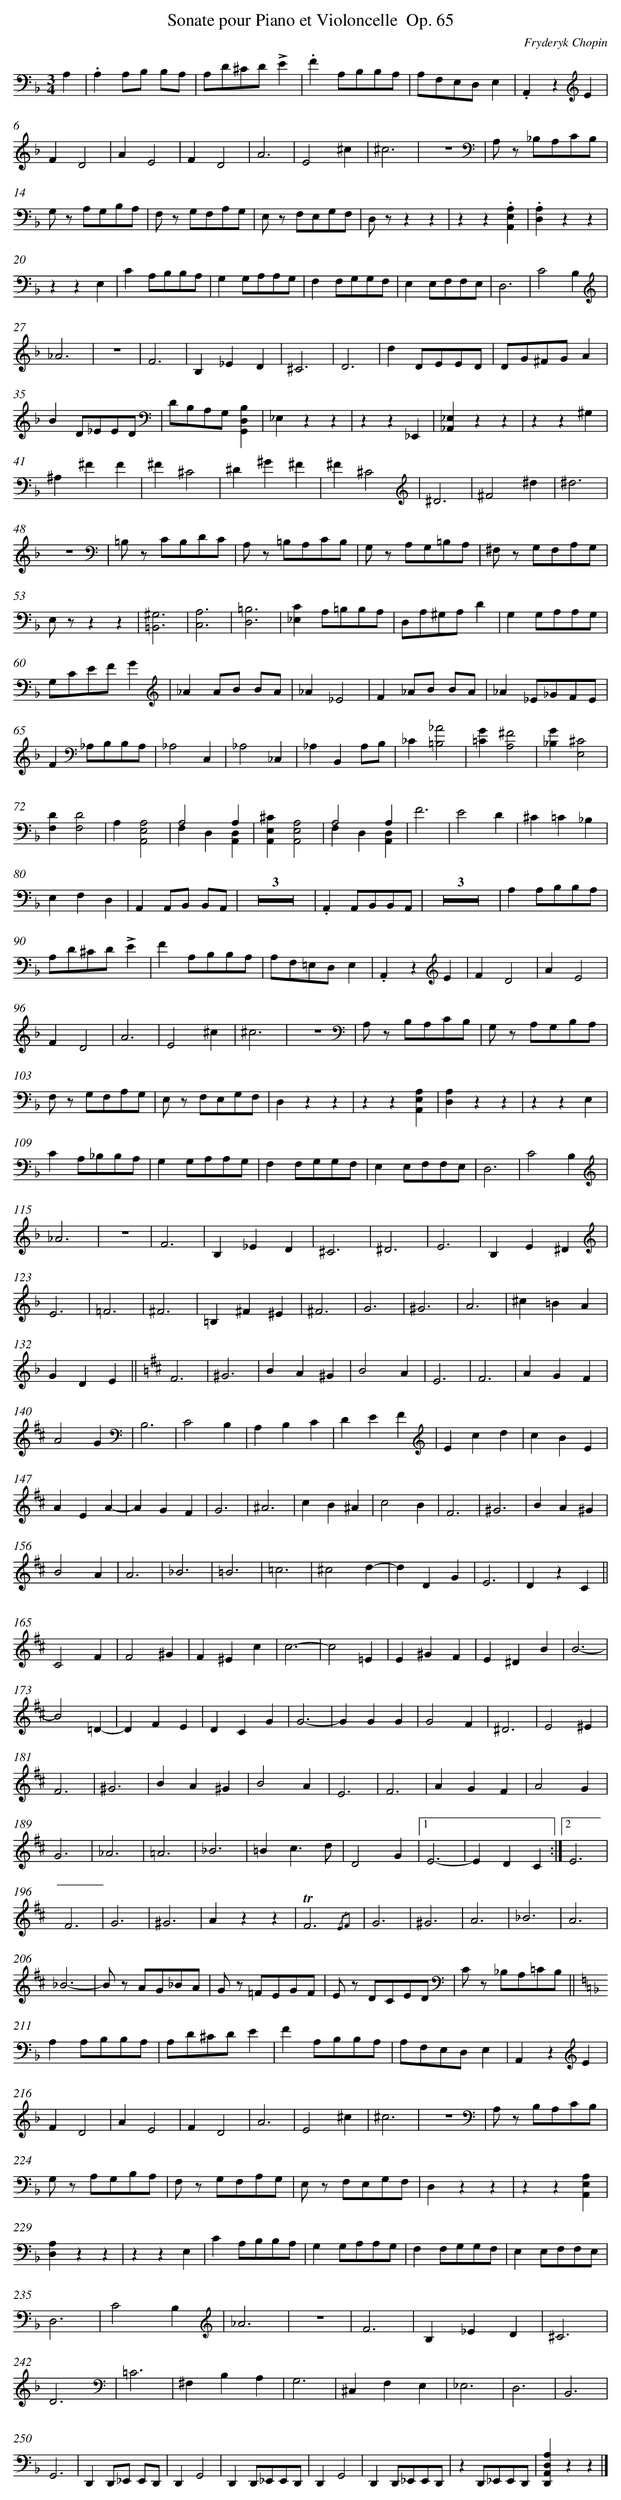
X:1
T: Sonate pour Piano et Violoncelle	 Op. 65
C: Fryderyk Chopin
L: 1/8
M: 3/4
K: F clef=bass
A,2 [I:setbarnb 1]|
.A,2A,B, B,A, |
A,D^CD!accent!E2 |
.F2A,B,B,A, |
A,F,E,D,E,2 |
.A,,2z2[K:clef=treble]E2 |
F2D4 |
A2E4 |
F2D4 |
A6 |
E4^c2 |
^c6 |
z6[K:clef=bass] |
A, z _B,A,CB, |
G, z A,G,B,A, |
F, z G,F,A,G, |
E, z F,E,G,F, |
D, zz2z2 |
z2z2.[A,2E,2A,,2] |
.[A,2D,2]z2z2 |
z2z2E,2 |
C2A,B,B,A, |
G,2G,A,A,G, |
F,2F,G,G,F, |
E,2E,F,F,E, |
D,6 |
C4B,2[K:clef=treble] |
_A6 |
z6 |
F6 |
B,2_E2D2 |
^C6 |
D6 |
d2DEED |
DG^FGA2 |
B2D_EED[K:clef=bass] |
DB,A,G,[B,2D,2G,,2] |
_E,2z2z2 |
z2z2_E,,2 |
[_E,2_A,,2]z2z2 |
z2z2^G,2 |
^A,2^F2F2 |
^F2^C4 |
^D2^G2^F2 |
^F2^C4[K:clef=treble] |
^D6 |
^F4^d2 |
^d6 |
z6[K:clef=bass] |
=B, z CB,DC |
A, z =B,A,CB, |
G, z A,G,=B,A, |
^F, z G,F,A,G, |
E, zz2z2 |
[^G,6=B,,6] |
[A,6C,6] |
[=B,6D,6] |
[C2_E,2]A,=B,B,A, |
D,A,^G,A,D2 |
G,2G,A,A,G, |
G,CEFG2[K:clef=treble] |
_A2AB BA |
_A2_E4 |
F2_AB BA |
_A2_E_GFE |
F2[K:clef=bass]_A,B,B,A, |
_A,4C,2 |
_A,4_C,2 |
_A,2B,,2A,B, |
_C2[_A4=B,4] |
[G2=C2][^F4A,4] |
[G2_B,2][^C4E,4] |
[D2F,2][D4F,4] |
A,2[A,4E,4A,,4] |
A,4A,2 & F,2D,2[D,2A,,2] |
[^C2E,2A,,2][A,4E,4A,,4] |
A,4A,2 & F,2D,2[D,2A,,2] |
F6 |
E4D2 |
^C2=C2_B,2 |
E,2F,2D,2 |
A,,2A,,B,, B,,A,, |
Z3 |
.A,,2A,,B,,B,,A,, |
Z3 |
A,2A,B,B,A, |
A,D^CD!accent!E2 |
F2A,B,B,A, |
A,F,=E,D,E,2 |
.A,,2z2[K:clef=treble]E2 |
F2D4 |
A2E4 |
F2D4 |
A6 |
E4^c2 |
^c6 |
z6[K:clef=bass] |
A, z B,A,CB, |
G, z A,G,B,A, |
F, z G,F,A,G, |
E, z F,E,G,F, |
D,2z2z2 |
z2z2[A,2E,2A,,2] |
[A,2D,2]z2z2 |
z2z2E,2 |
C2A,_B,B,A, |
G,2G,A,A,G, |
F,2F,G,G,F, |
E,2E,F,F,E, |
D,6 |
C4B,2[K:clef=treble] |
_A6 |
z6 |
F6 |
B,2_E2D2 |
^C6 |
^D6 |
E6 |
B,2E2^D2[K:clef=treble] |
E6 |
=F6 |
^F6 |
=B,2^F2^E2 |
^F6 |
G6 |
^G6 |
A6 |
^c2=B2A2 |
G2D2E2 ||
 [K:D] F6 |
^G6 |
B2A2^G2 |
B4A2 |
E6 |
F6 |
A2G2F2 |
A4G2[K:clef=bass] |
B,6 |
C4B,2 |
A,2B,2C2 |
D2E2F2[K:clef=treble] |
E2c2d2 |
c2B2E2 |
A2E2A2- |
A2G2F2 |
G6 |
^A6 |
c2B2^A2 |
c4B2 |
F6 |
^G6 |
B2A2^G2 |
B4A2 |
A6 |
_B6 |
=B6 |
=c6 |
^c4d2- |
d2D2G2 |
E6 |
D2z2C2 ||
C4F2 |
F4^G2 |
F2^E2c2 |
c6- |
c4=E2 |
E2^G2F2 |
E2^D2B2 |
B6- |
B4=D2- |
D2F2E2 |
D2C2G2 |
G6- |
G2G2G2 |
G4F2 |
^D6 |
E4^E2 |
F6 |
^G6 |
B2A2^G2 |
B4A2 |
E6 |
F6 |
A2G2F2 |
A4G2 |
G6 |
_A6 |
=A6 |
_B6 |
=B2c3d |
D4G2 |[1
E6- |
E2D2C2 :|][2
E6 |
F6 |
G6 |
^G6 |
A2z2z2 |
!trill!F6{/E2F2} |
G6 |
^G6 |
A6 |
_B6 |
A6 |
_B6- |
B z AG_BA |
G z =FEGF |
E z DCED[K:clef=bass] |
C z _B,A,=CB, ||
 [K:F] A,2A,B,B,A, |
A,D^CDE2 |
F2A,B,B,A, |
A,F,E,D,E,2 |
A,,2z2[K:clef=treble]E2 |
F2D4 |
A2E4 |
F2D4 |
A6 |
E4^c2 |
^c6 |
z6[K:clef=bass] |
A, z B,A,CB, |
G, z A,G,B,A, |
F, z G,F,A,G, |
E, z F,E,G,F, |
D,2z2z2 |
z2z2[A,2E,2A,,2] |
[A,2D,2]z2z2 |
z2z2E,2 |
C2A,B,B,A, |
G,2G,A,A,G, |
F,2F,G,G,F, |
E,2E,F,F,E, |
D,6 |
C4B,2[K:clef=treble] |
_A6 |
z6 |
F6 |
B,2_E2D2 |
^C6 |
D6[K:clef=bass] |
=C6 |
^F,2B,2A,2 |
G,6 |
^C,2F,2E,2 |
_E,6 |
D,6 |
B,,6 |
G,,6 |
D,,2D,,_E,, E,,D,, |
D,,2G,,4 |
D,,2D,,_E,,E,,D,, |
D,,2G,,4 |
D,,2D,,_E,,E,,D,, |
z2D,,_E,,E,,D,, |
[A,2D,2A,,2D,,2]z2z2 |]
